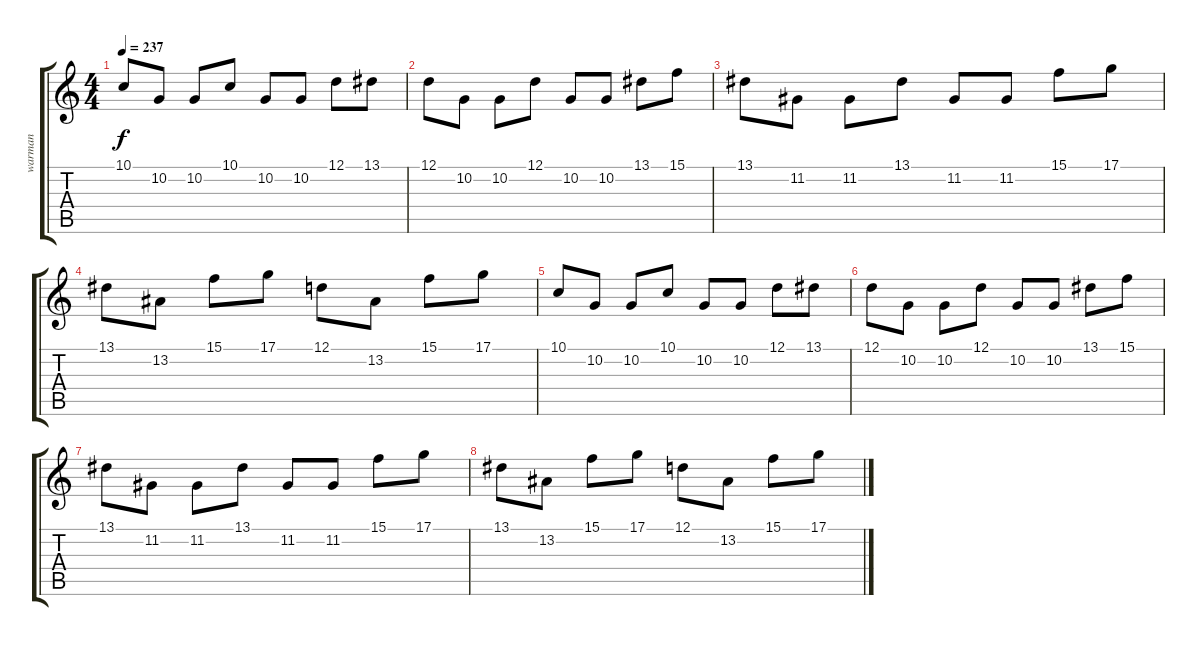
\track ("warman" "warman") {instrument pad7halo}
\staff {score tabs}
\tuning (D4 A3 F3 C3 G2 C2) {hide}
\ts (4 4)
\tempo 237
\clef g2
\ks c
10.1.8{dy f} 10.2.8 10.2.8 10.1.8 10.2.8 10.2.8 12.1.8 13.1.8 |
12.1.8 10.2.8 10.2.8 12.1.8 10.2.8 10.2.8 13.1.8 15.1.8 |
13.1.8 11.2.8 11.2.8 13.1.8 11.2.8 11.2.8 15.1.8 17.1.8 |
13.1.8 13.2.8 15.1.8 17.1.8 12.1.8 13.2.8 15.1.8 17.1.8 |
10.1.8 10.2.8 10.2.8 10.1.8 10.2.8 10.2.8 12.1.8 13.1.8 |
12.1.8 10.2.8 10.2.8 12.1.8 10.2.8 10.2.8 13.1.8 15.1.8 |
13.1.8 11.2.8 11.2.8 13.1.8 11.2.8 11.2.8 15.1.8 17.1.8 |
13.1.8 13.2.8 15.1.8 17.1.8 12.1.8 13.2.8 15.1.8 17.1.8
